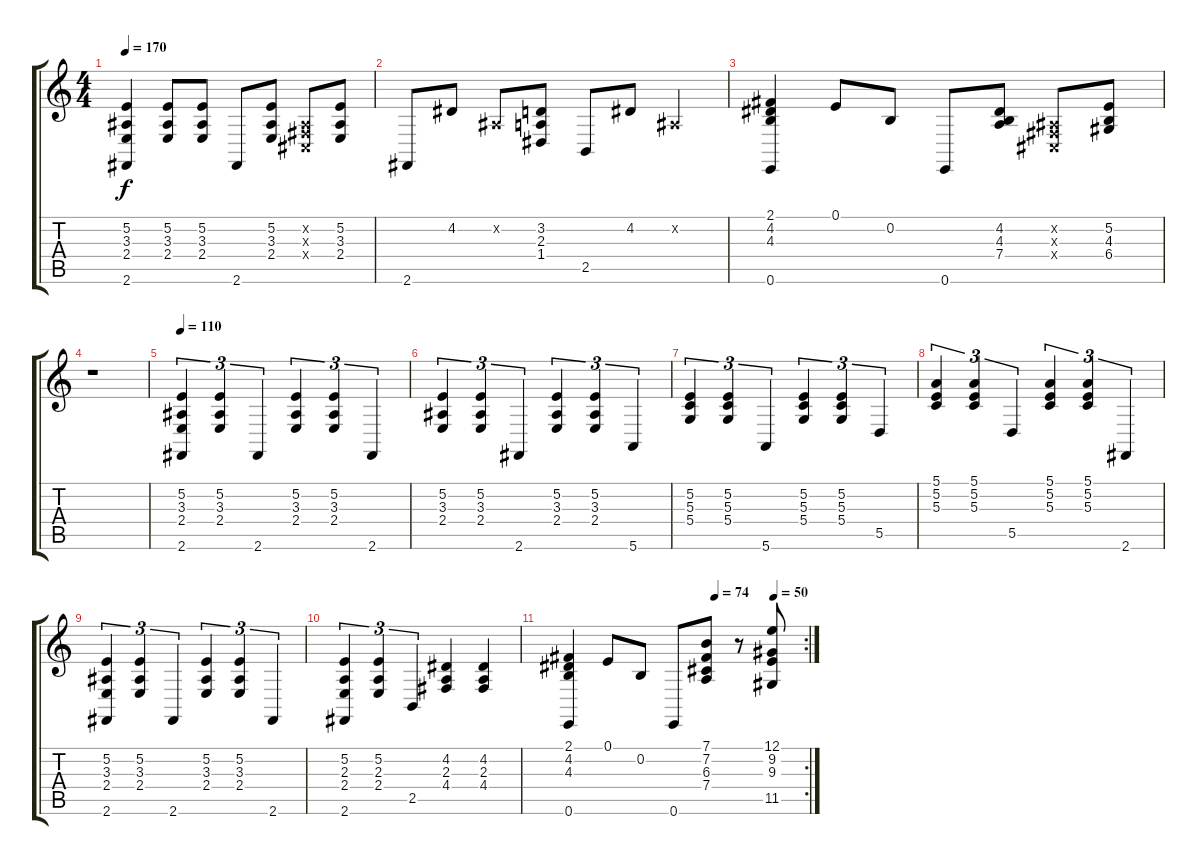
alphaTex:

\track "" {instrument voiceoohs}
\staff {score tabs}
\tuning (E4 B3 G3 D3 A2 E2) {hide}
\ts (4 4)
\tempo 170
\clef g2
\ks c
(5.2 3.3 2.4 2.6).4{dy f} (5.2 3.3 2.4).8 (5.2 3.3 2.4).8 2.6.8 (5.2 3.3 2.4).8 (-1.2{x} -1.3{x} -1.4{x}).8 (5.2 3.3 2.4).8 |
2.6.8 4.2.8 -1.2{x}.8 (3.2 2.3 1.4).8 2.5.8 4.2.8 -1.2{x}.4 |
(2.1 4.2 4.3 0.6).4 0.1.8 0.2.8 0.6.8 (4.2 4.3 7.4).8 (-1.2{x} -1.3{x} -1.4{x}).8 (5.2 4.3 6.4).8 |
r.1 |
\tempo 141
\tempo 110
(5.2 3.3 2.4 2.6).4{tu (3 2)} (5.2 3.3 2.4).4{tu (3 2)} 2.6.4{tu (3 2)} (5.2 3.3 2.4).4{tu (3 2)} (5.2 3.3 2.4).4{tu (3 2)} 2.6.4{tu (3 2)} |
(5.2 3.3 2.4).4{tu (3 2)} (5.2 3.3 2.4).4{tu (3 2)} 2.6.4{tu (3 2)} (5.2 3.3 2.4).4{tu (3 2)} (5.2 3.3 2.4).4{tu (3 2)} 5.6.4{tu (3 2)} |
(5.2 5.3 5.4).4{tu (3 2)} (5.2 5.3 5.4).4{tu (3 2)} 5.6.4{tu (3 2)} (5.2 5.3 5.4).4{tu (3 2)} (5.2 5.3 5.4).4{tu (3 2)} 5.5.4{tu (3 2)} |
(5.1 5.2 5.3).4{tu (3 2)} (5.1 5.2 5.3).4{tu (3 2)} 5.5.4{tu (3 2)} (5.1 5.2 5.3).4{tu (3 2)} (5.1 5.2 5.3).4{tu (3 2)} 2.6.4{tu (3 2)} |
(5.2 3.3 2.4 2.6).4{tu (3 2)} (5.2 3.3 2.4).4{tu (3 2)} 2.6.4{tu (3 2)} (5.2 3.3 2.4).4{tu (3 2)} (5.2 3.3 2.4).4{tu (3 2)} 2.6.4{tu (3 2)} |
(5.2 2.3 2.4 2.6).4{tu (3 2)} (5.2 2.3 2.4).4{tu (3 2)} 2.5.4{tu (3 2)} (4.2 2.3 4.4).4 (4.2 2.3 4.4).4 |
\rc 2
\tempo (74 0.625)
\tempo (50 0.875)
(2.1 4.2 4.3 0.6).4 0.1.8 0.2.8 0.6.8 (7.1 7.2 6.3 7.4).8 r.8 (12.1 9.2 9.3 11.5).8
